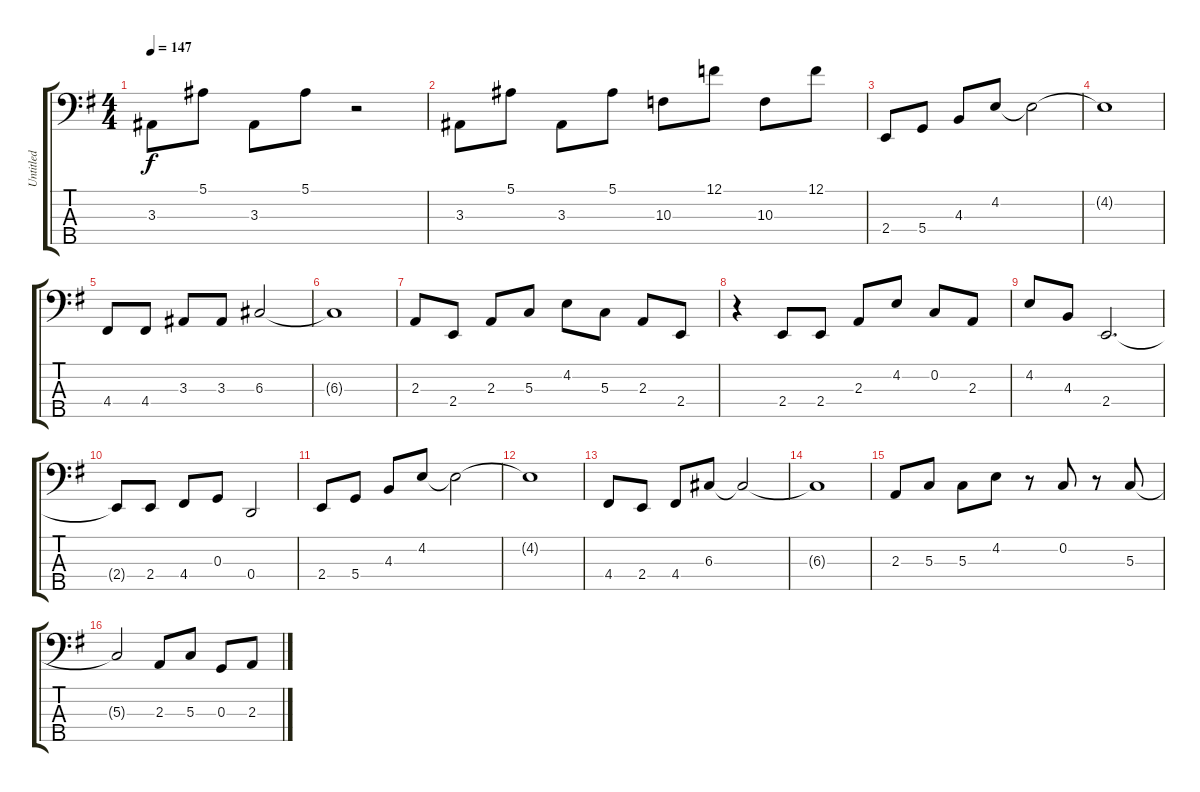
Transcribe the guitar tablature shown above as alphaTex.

\track ("Untitled" "Untitled") {instrument synthbass1}
\staff {score tabs}
\tuning (F2 C2 G1 D1 A0) {hide}
\ts (4 4)
\tempo 147
\clef f4
\ks g
3.3.8{dy f} 5.1.8 3.3.8 5.1.8 r.2 |
3.3.8 5.1.8 3.3.8 5.1.8 10.3.8 12.1.8 10.3.8 12.1.8 |
2.4.8 5.4.8 4.3.8 4.2.8 4.2{t}.2 |
4.2{t}.1 |
4.4.8 4.4.8 3.3.8 3.3.8 6.3.2 |
6.3{t}.1 |
2.3.8 2.4.8 2.3.8 5.3.8 4.2.8 5.3.8 2.3.8 2.4.8 |
r.4 2.4.8 2.4.8 2.3.8 4.2.8 0.2.8 2.3.8 |
4.2.8 4.3.8 2.4.2{d} |
2.4{t}.8 2.4.8 4.4.8 0.3.8 0.4.2 |
2.4.8 5.4.8 4.3.8 4.2.8 4.2{t}.2 |
4.2{t}.1 |
4.4.8 2.4.8 4.4.8 6.3.8 6.3{t}.2 |
6.3{t}.1 |
2.3.8 5.3.8 5.3.8 4.2.8 r.8 0.2.8 r.8 5.3.8 |
5.3{t}.2 2.3.8 5.3.8 0.3.8 2.3.8
